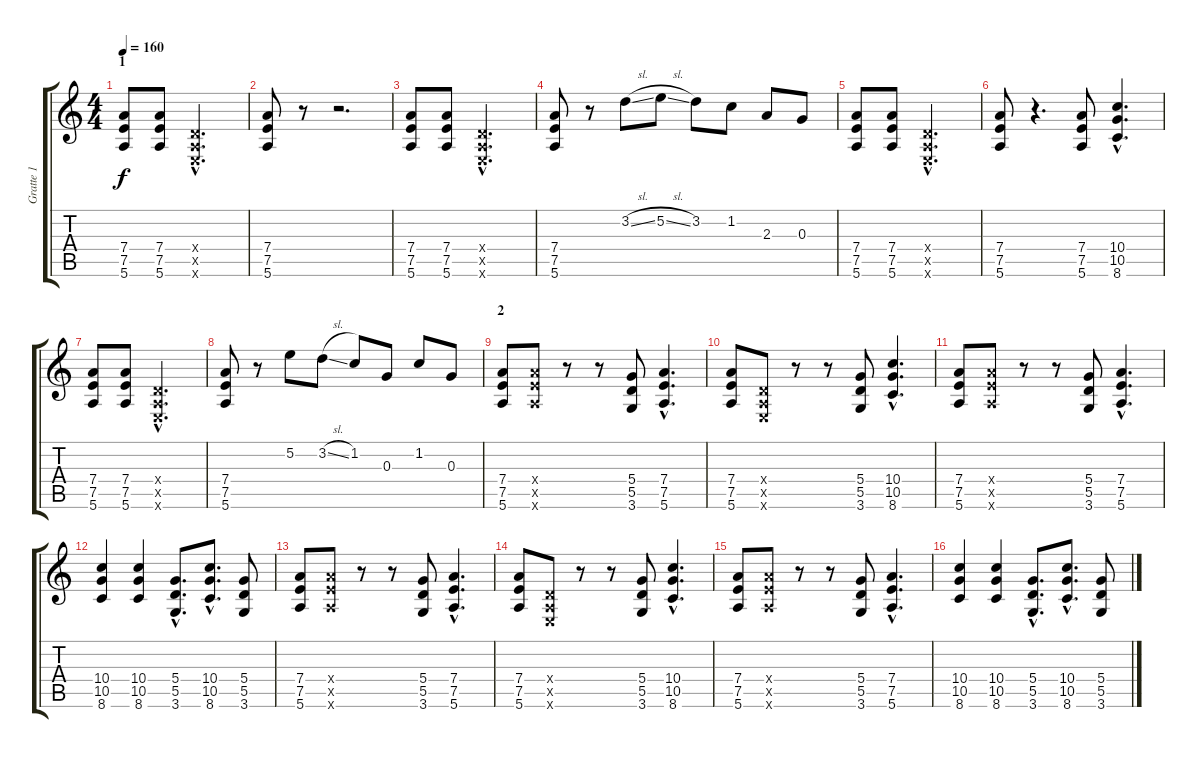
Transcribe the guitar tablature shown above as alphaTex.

\track ("Gratte 1" "Gratte 1") {instrument overdrivenguitar}
\staff {score tabs}
\tuning (E4 B3 G3 D3 A2 E2) {hide}
\ts (4 4)
\section ("" "1")
\tempo 160
\clef g2
\ks c
(7.4 7.5 5.6).8{dy f instrument overdrivenguitar} (7.4 7.5 5.6).8 (0.4{hac x} 0.5{hac x} 0.6{hac x}).2{d} |
(7.4 7.5 5.6).8 r.8 r.2{d} |
(7.4 7.5 5.6).8 (7.4 7.5 5.6).8 (0.4{hac x} 0.5{hac x} 0.6{hac x}).2{d} |
(7.4 7.5 5.6).8 r.8 3.2{sl}.8 5.2{sl}.8 3.2.8 1.2.8 2.3.8 0.3.8 |
(7.4 7.5 5.6).8 (7.4 7.5 5.6).8 (0.4{hac x} 0.5{hac x} 0.6{hac x}).2{d} |
(7.4 7.5 5.6).8 r.4{d} (7.4 7.5 5.6).8 (10.4{hac} 10.5{hac} 8.6{hac}).4{d} |
(7.4 7.5 5.6).8 (7.4 7.5 5.6).8 (0.4{hac x} 0.5{hac x} 0.6{hac x}).2{d} |
(7.4 7.5 5.6).8 r.8 5.2.8 3.2{sl}.8 1.2.8 0.3.8 1.2.8 0.3.8 |
\section ("" "2")
(7.4 7.5 5.6).8 (7.4{x} 7.5{x} 5.6{x}).8 r.8 r.8 (5.4 5.5 3.6).8 (7.4{hac} 7.5{hac} 5.6{hac}).4{d} |
(7.4 7.5 5.6).8 (0.4{x} 0.5{x} 0.6{x}).8 r.8 r.8 (5.4 5.5 3.6).8 (10.4{hac} 10.5{hac} 8.6{hac}).4{d} |
(7.4 7.5 5.6).8 (7.4{x} 7.5{x} 5.6{x}).8 r.8 r.8 (5.4 5.5 3.6).8 (7.4{hac} 7.5{hac} 5.6{hac}).4{d} |
(10.4 10.5 8.6).4 (10.4 10.5 8.6).4 (5.4{hac} 5.5{hac} 3.6{hac}).8{d} (10.4{hac} 10.5{hac} 8.6{hac}).8{d} (5.4 5.5 3.6).8 |
(7.4 7.5 5.6).8 (7.4{x} 7.5{x} 5.6{x}).8 r.8 r.8 (5.4 5.5 3.6).8 (7.4{hac} 7.5{hac} 5.6{hac}).4{d} |
(7.4 7.5 5.6).8 (0.4{x} 0.5{x} 0.6{x}).8 r.8 r.8 (5.4 5.5 3.6).8 (10.4{hac} 10.5{hac} 8.6{hac}).4{d} |
(7.4 7.5 5.6).8 (7.4{x} 7.5{x} 5.6{x}).8 r.8 r.8 (5.4 5.5 3.6).8 (7.4{hac} 7.5{hac} 5.6{hac}).4{d} |
(10.4 10.5 8.6).4 (10.4 10.5 8.6).4 (5.4{hac} 5.5{hac} 3.6{hac}).8{d} (10.4{hac} 10.5{hac} 8.6{hac}).8{d} (5.4 5.5 3.6).8
